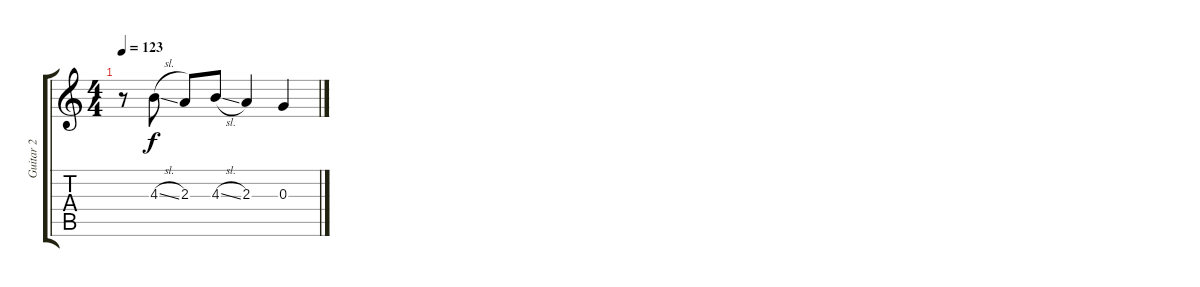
\track ("Guitar 2" "Guitar 2") {instrument acousticguitarsteel}
\staff {score tabs}
\tuning (E4 B3 G3 D3 A2 E2) {hide}
\ts (4 4)
\tempo 123
\clef g2
\ks c
r.8{dy f} 4.3{sl}.8 2.3.8 4.3{sl}.8 2.3.4 0.3.4
